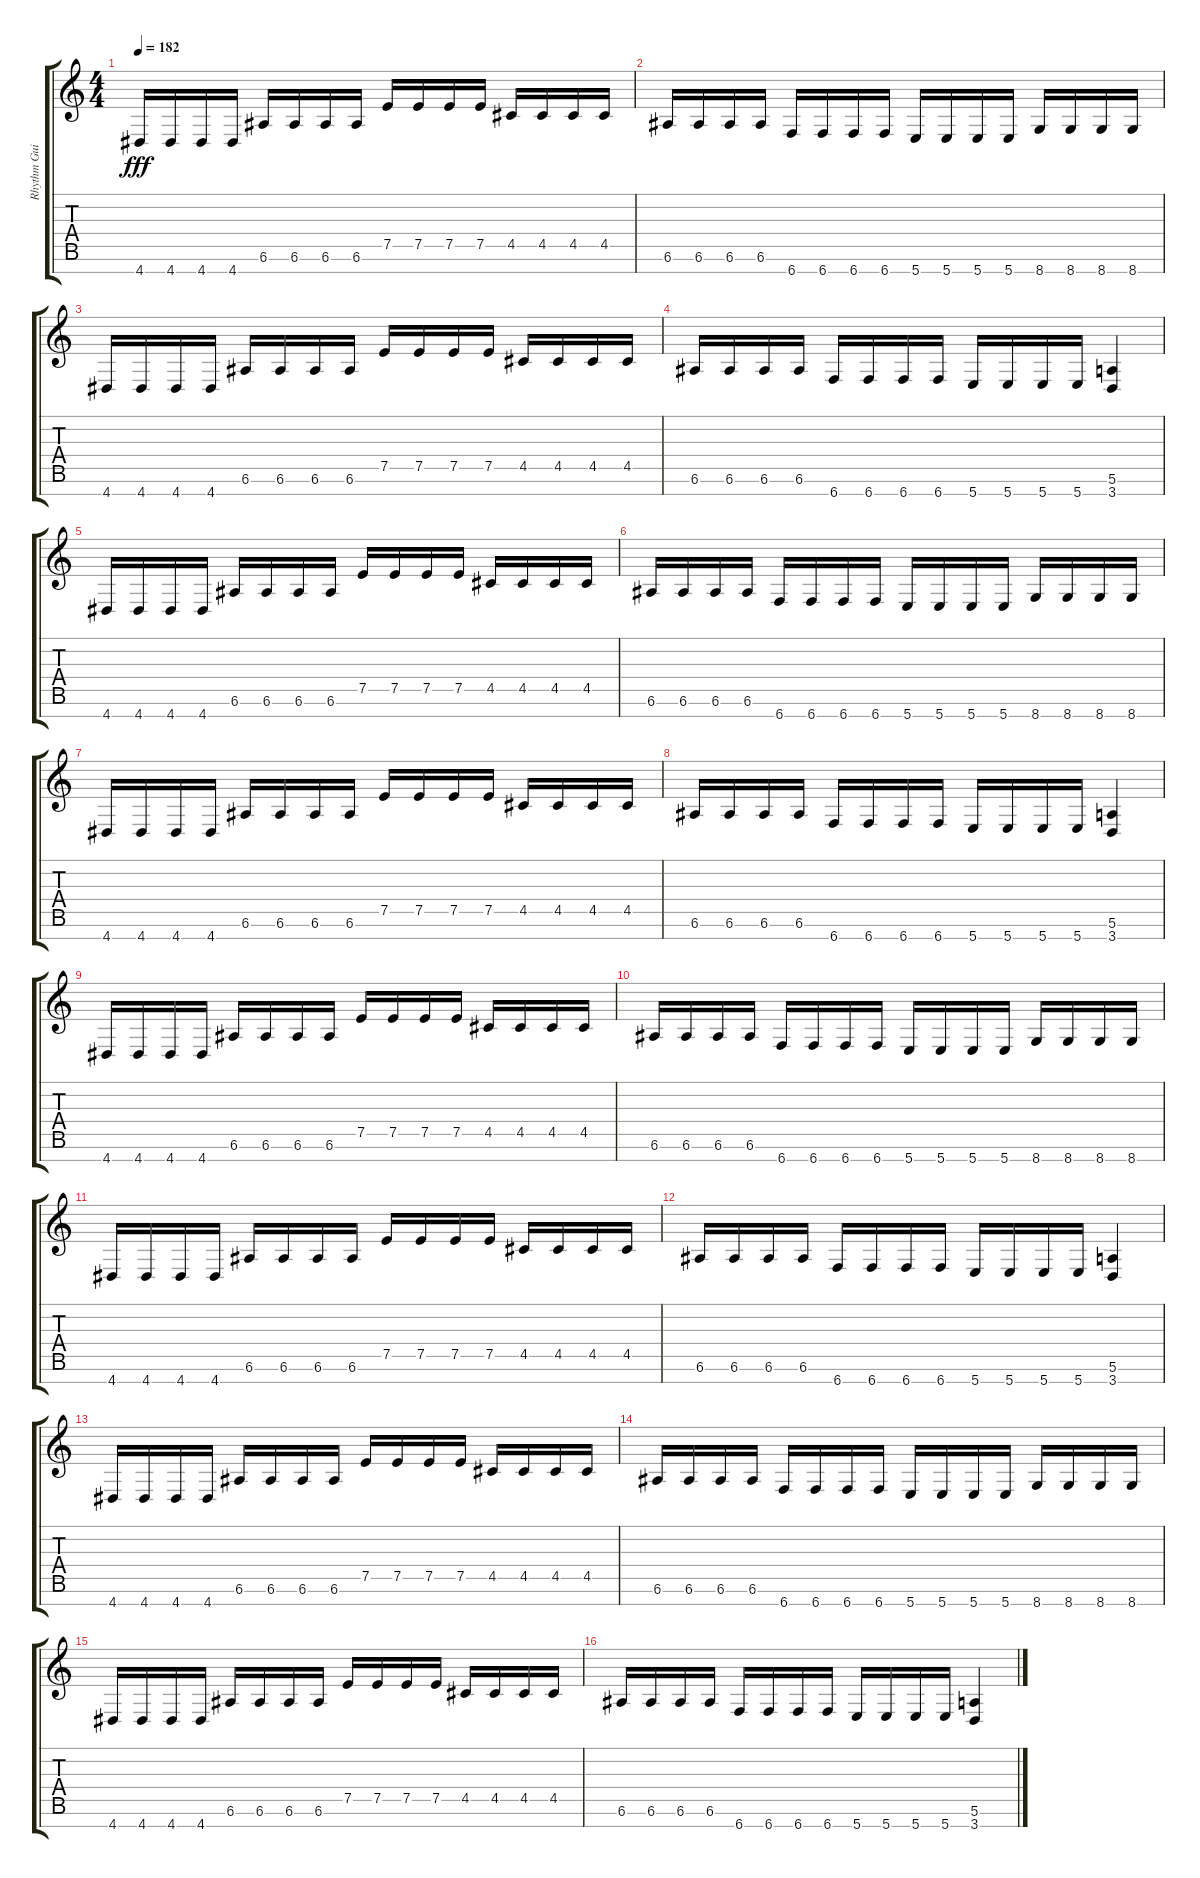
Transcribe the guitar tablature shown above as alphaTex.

\track ("Rhythm Guitar 1" "Rhythm Gui") {instrument distortionguitar}
\staff {score tabs}
\tuning (E4 B3 G3 D3 A2 E2 B1) {hide}
\ts (4 4)
\tempo 182
\clef g2
\ks c
4.7.16{dy fff} 4.7.16 4.7.16 4.7.16 6.6.16 6.6.16 6.6.16 6.6.16 7.5.16 7.5.16 7.5.16 7.5.16 4.5.16 4.5.16 4.5.16 4.5.16 |
6.6.16 6.6.16 6.6.16 6.6.16 6.7.16 6.7.16 6.7.16 6.7.16 5.7.16 5.7.16 5.7.16 5.7.16 8.7.16 8.7.16 8.7.16 8.7.16 |
4.7.16 4.7.16 4.7.16 4.7.16 6.6.16 6.6.16 6.6.16 6.6.16 7.5.16 7.5.16 7.5.16 7.5.16 4.5.16 4.5.16 4.5.16 4.5.16 |
6.6.16 6.6.16 6.6.16 6.6.16 6.7.16 6.7.16 6.7.16 6.7.16 5.7.16 5.7.16 5.7.16 5.7.16 (5.6 3.7).4 |
4.7.16 4.7.16 4.7.16 4.7.16 6.6.16 6.6.16 6.6.16 6.6.16 7.5.16 7.5.16 7.5.16 7.5.16 4.5.16 4.5.16 4.5.16 4.5.16 |
6.6.16 6.6.16 6.6.16 6.6.16 6.7.16 6.7.16 6.7.16 6.7.16 5.7.16 5.7.16 5.7.16 5.7.16 8.7.16 8.7.16 8.7.16 8.7.16 |
4.7.16 4.7.16 4.7.16 4.7.16 6.6.16 6.6.16 6.6.16 6.6.16 7.5.16 7.5.16 7.5.16 7.5.16 4.5.16 4.5.16 4.5.16 4.5.16 |
6.6.16 6.6.16 6.6.16 6.6.16 6.7.16 6.7.16 6.7.16 6.7.16 5.7.16 5.7.16 5.7.16 5.7.16 (5.6 3.7).4 |
4.7.16 4.7.16 4.7.16 4.7.16 6.6.16 6.6.16 6.6.16 6.6.16 7.5.16 7.5.16 7.5.16 7.5.16 4.5.16 4.5.16 4.5.16 4.5.16 |
6.6.16 6.6.16 6.6.16 6.6.16 6.7.16 6.7.16 6.7.16 6.7.16 5.7.16 5.7.16 5.7.16 5.7.16 8.7.16 8.7.16 8.7.16 8.7.16 |
4.7.16 4.7.16 4.7.16 4.7.16 6.6.16 6.6.16 6.6.16 6.6.16 7.5.16 7.5.16 7.5.16 7.5.16 4.5.16 4.5.16 4.5.16 4.5.16 |
6.6.16 6.6.16 6.6.16 6.6.16 6.7.16 6.7.16 6.7.16 6.7.16 5.7.16 5.7.16 5.7.16 5.7.16 (5.6 3.7).4 |
4.7.16 4.7.16 4.7.16 4.7.16 6.6.16 6.6.16 6.6.16 6.6.16 7.5.16 7.5.16 7.5.16 7.5.16 4.5.16 4.5.16 4.5.16 4.5.16 |
6.6.16 6.6.16 6.6.16 6.6.16 6.7.16 6.7.16 6.7.16 6.7.16 5.7.16 5.7.16 5.7.16 5.7.16 8.7.16 8.7.16 8.7.16 8.7.16 |
4.7.16 4.7.16 4.7.16 4.7.16 6.6.16 6.6.16 6.6.16 6.6.16 7.5.16 7.5.16 7.5.16 7.5.16 4.5.16 4.5.16 4.5.16 4.5.16 |
6.6.16 6.6.16 6.6.16 6.6.16 6.7.16 6.7.16 6.7.16 6.7.16 5.7.16 5.7.16 5.7.16 5.7.16 (5.6 3.7).4
